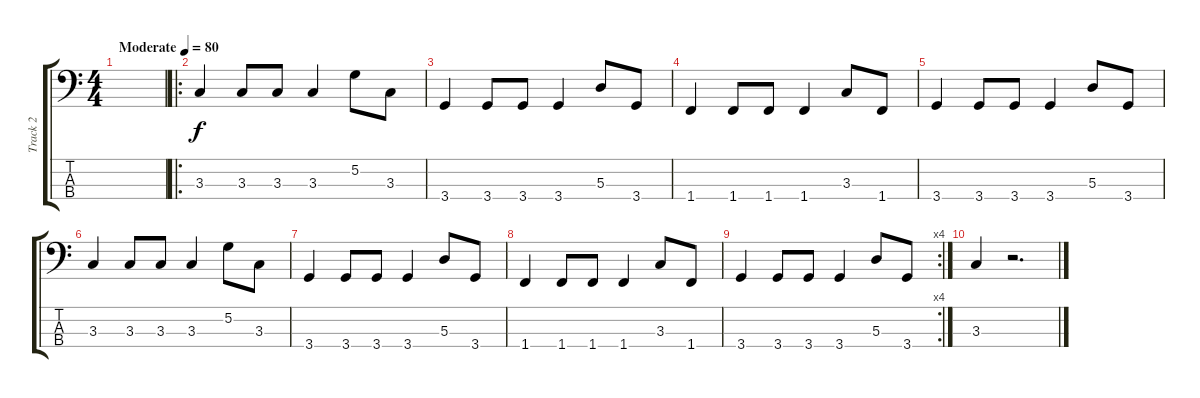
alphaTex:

\track ("Track 2" "Track 2") {instrument electricbassfinger}
\staff {score tabs}
\tuning (G2 D2 A1 E1) {hide}
\ts (4 4)
\tempo (80 "Moderate")
\clef f4
\ks c
|
\ro
3.3.4 3.3.8 3.3.8 3.3.4 5.2.8 3.3.8 |
3.4.4 3.4.8 3.4.8 3.4.4 5.3.8 3.4.8 |
1.4.4 1.4.8 1.4.8 1.4.4 3.3.8 1.4.8 |
3.4.4 3.4.8 3.4.8 3.4.4 5.3.8 3.4.8 |
3.3.4 3.3.8 3.3.8 3.3.4 5.2.8 3.3.8 |
3.4.4 3.4.8 3.4.8 3.4.4 5.3.8 3.4.8 |
1.4.4 1.4.8 1.4.8 1.4.4 3.3.8 1.4.8 |
\rc 4
3.4.4 3.4.8 3.4.8 3.4.4 5.3.8 3.4.8 |
3.3.4 r.2{d}
